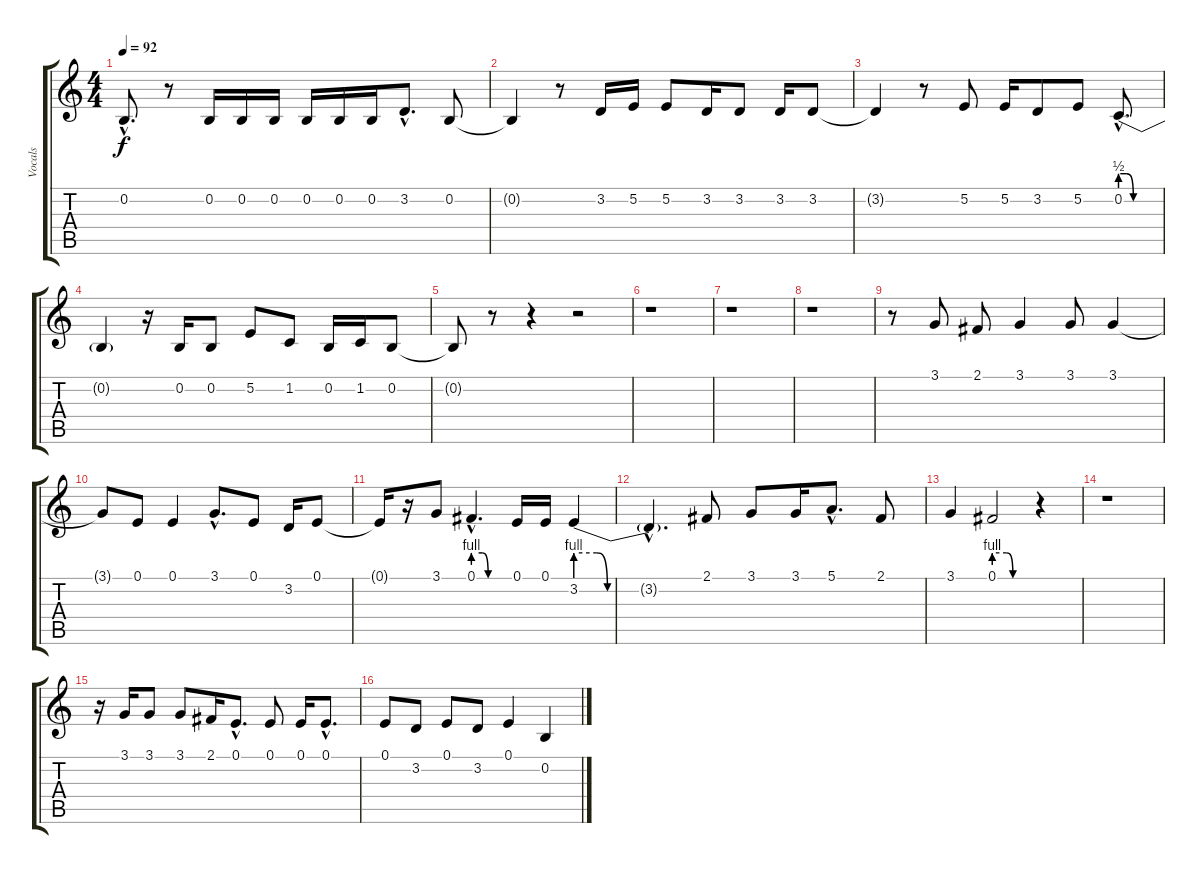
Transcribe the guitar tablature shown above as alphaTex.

\track ("Vocals" "Vocals") {instrument violin}
\staff {score tabs}
\tuning (E4 B3 G3 D3 A2 E2) {hide}
\ts (4 4)
\tempo 92
\clef g2
\ks c
0.2{hac t}.8{d dy f} r.8 0.2.16 0.2.16 0.2.16 0.2.16 0.2.16 0.2.16 3.2{hac}.8{d} 0.2.8 |
0.2{t}.4 r.8 3.2.16 5.2.16 5.2.8 3.2.16 3.2.8 3.2.16 3.2.8 |
3.2{t}.4 r.8 5.2.8 5.2.16 3.2.8 5.2.8 0.2{be (custom 0 2 10 2 20 0 60 0) hac}.8{d} |
0.2{t}.4 r.16 0.2.16 0.2.8 5.2.8 1.2.8 0.2.16 1.2.16 0.2.8 |
0.2{t}.8 r.8 r.4 r.2 |
r.1 |
r.1 |
r.1 |
r.8 3.1.8 2.1.8 3.1.4 3.1.8 3.1.4 |
3.1{t}.8 0.1.8 0.1.4 3.1{hac}.8{d} 0.1.8 3.2.16 0.1.8 |
0.1{t}.16 r.16 3.1.8 0.1{be (custom 0 4 15 4 25 0 60 0) hac}.4{d} 0.1.16 0.1.16 3.2{be (custom 0 4 10 4 15 0 60 0)}.4 |
3.2{hac t}.4{d} 2.1.8 3.1.8 3.1.16 5.1{hac}.8{d} 2.1.8 |
3.1.4 0.1{be (custom 0 4 20 4 30 0 60 0)}.2 r.4 |
r.1 |
r.16 3.1.16 3.1.8 3.1.8 2.1.16 0.1{hac}.8{d} 0.1.8 0.1.16 0.1{hac}.8{d} |
0.1.8 3.2.8 0.1.8 3.2.8 0.1.4 0.2.4
